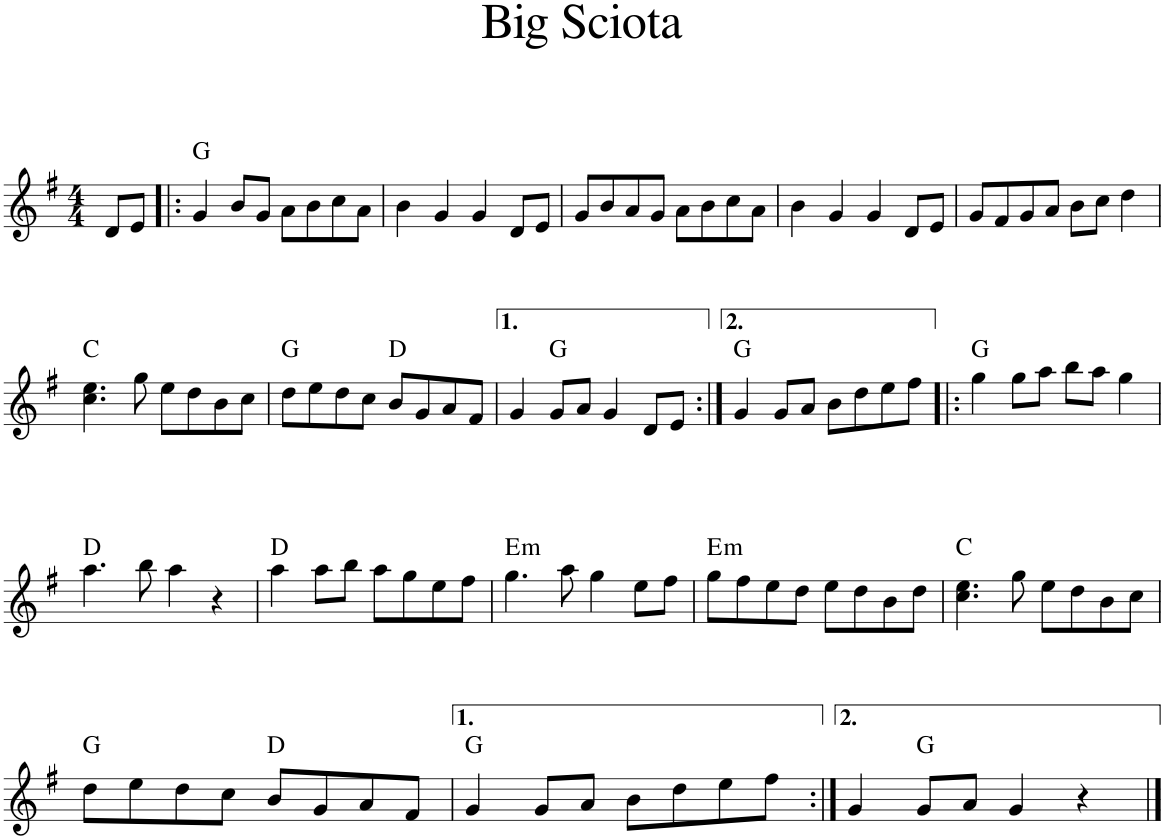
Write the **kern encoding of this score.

**kern	**harte
*part1	*part1
*staff1	*
*I"Violin	*
*I'Vln	*
*clefG2	*
*k[f#]	*
*M4/4	*
=1	=1
8d/L	.
8e/J	.
=2!|:	=2!|:
4g/	G:maj
8b/L	.
8g/J	.
8a\L	.
8b\	.
8cc\	.
8a\J	.
=3	=3
4b\	.
4g/	.
4g/	.
8d/L	.
8e/J	.
=4	=4
8g/L	.
8b/	.
8a/	.
8g/J	.
8a\L	.
8b\	.
8cc\	.
8a\J	.
=5	=5
4b\	.
4g/	.
4g/	.
8d/L	.
8e/J	.
=6	=6
8g/L	.
8f#/	.
8g/	.
8a/J	.
8b\L	.
8cc\J	.
4dd\	.
!!LO:LB:g=z
=7	=7
4.cc\ 4.ee\	C:maj
8gg\	.
8ee\L	.
8dd\	.
8b\	.
8cc\J	.
=8	=8
8dd\L	G:maj
8ee\	.
8dd\	.
8cc\J	.
8b/L	D:maj
8g/	.
8a/	.
8f#/J	.
=9	=9
4g/	.
8g/L	G:maj
8a/J	.
4g/	.
8d/L	.
8e/J	.
=10:|!	=10:|!
4g/	G:maj
8g/L	.
8a/J	.
8b\L	.
8dd\	.
8ee\	.
8ff#\J	.
=11!|:	=11!|:
4gg\	G:maj
8gg\L	.
8aa\J	.
8bb\L	.
8aa\J	.
4gg\	.
!!LO:LB:g=z
=12	=12
4.aa\	D:maj
8bb\	.
4aa\	.
4r	.
=13	=13
4aa\	D:maj
8aa\L	.
8bb\J	.
8aa\L	.
8gg\	.
8ee\	.
8ff#\J	.
=14	=14
!	!LO:H:kt=m
4.gg\	E:min
8aa\	.
4gg\	.
8ee\L	.
8ff#\J	.
=15	=15
!	!LO:H:kt=m
8gg\L	E:min
8ff#\	.
8ee\	.
8dd\J	.
8ee\L	.
8dd\	.
8b\	.
8dd\J	.
=16	=16
4.cc\ 4.ee\	C:maj
8gg\	.
8ee\L	.
8dd\	.
8b\	.
8cc\J	.
!!LO:LB:g=z
=17	=17
8dd\L	G:maj
8ee\	.
8dd\	.
8cc\J	.
8b/L	D:maj
8g/	.
8a/	.
8f#/J	.
=18	=18
4g/	G:maj
8g/L	.
8a/J	.
8b\L	.
8dd\	.
8ee\	.
8ff#\J	.
=19:|!	=19:|!
4g/	.
8g/L	G:maj
8a/J	.
4g/	.
4r	.
==	==
*-	*-
